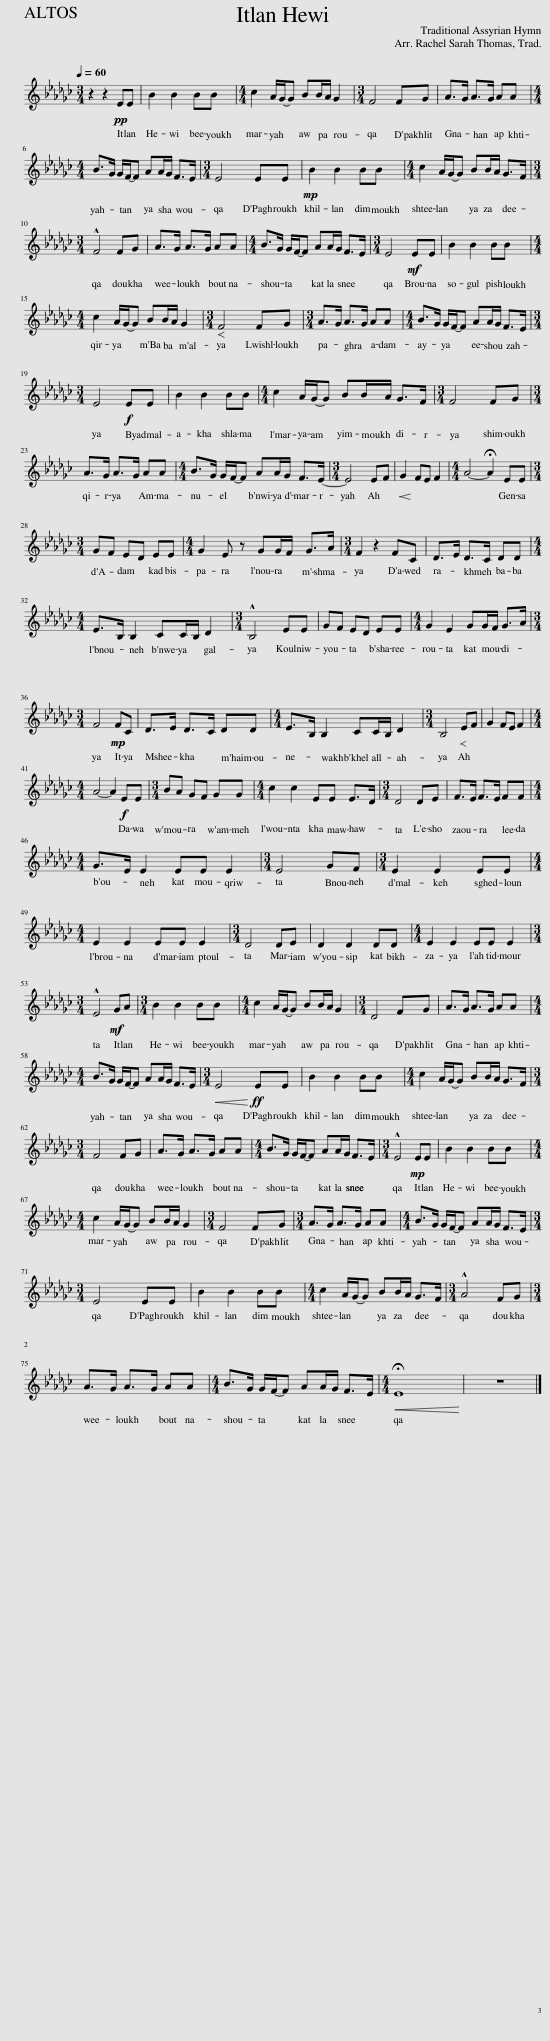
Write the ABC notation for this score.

X:1
L:1/8
Q:1/4=60
M:3/4
I:linebreak $
K:Ebmin
V:1 treble
V:1
 z2 z2!pp! EE | B2 B2 BB |[M:4/4] c2 A/G/-G BB/A/ G2 |[M:3/4] F4 FG |[M:3/4] A>G A>G AA |$ %5
[M:4/4] B>G G/F/-F AA/G/ F>E |[M:3/4] E4 EE |[M:3/4]!mp! B2 B2 BB |[M:4/4] c2 A/G/-G BB/A/ G>F |$[M:3/4] !^!F4 FG | %10
[M:3/4] A>G A>G AA |[M:4/4] B>G G/F/-F AA/G/ F>E |[M:3/4] E4!mf! EE |[M:3/4] B2 B2 BB |$[M:4/4] c2 A/G/-G BB/A/ G2 | %15
[M:3/4] F4 FG |[M:3/4] A>G A>G AA |[M:4/4] B>G G/F/-F AA/G/ F>E |$[M:3/4] E4!f! EE |[M:3/4] B2 B2 BB | %20
[M:4/4] c2 A/G/-G BB/A/ G>F |[M:3/4] F4 FG |$[M:3/4] A>G A>G AA |[M:4/4] B>G G/F/-F AA/G/ F>E- |[M:3/4] E4 EF | %25
!<(! G2!<)! FE F2 |[M:4/4] A4- !fermata!A2 EE |$[M:3/4] GF ED EE |[M:4/4] G2 E z GG/F/ G>A |[M:3/4] F2 z2 FC | %30
[M:3/4] D>E D>C DD |$[M:4/4] E>B, B,2 CC/B,/ D2 |[M:3/4] !^!B,4 EE | GF ED EE |[M:4/4] G2 E2 GG/F/ G>A |$ %35
[M:3/4] F4!mp! FC |[M:3/4] D>E D>C DD |[M:4/4] E>B, B,2 CC/B,/ D2 |[M:3/4] B,4!<(! E!<)!F | G2 FE F2 |$ %40
[M:4/4] A4- A2!f! EE |[M:3/4] BA GF GG |[M:4/4] c2 c2 EE E>D |[M:3/4] D4 DE |[M:3/4] F>E F>E FF |$ %45
[M:4/4] G>E E2 EE E2 |[M:3/4] E4 GF |[M:3/4] E2 E2 EE |$[M:4/4] E2 E2 EE E2 |[M:3/4] D4 DE | %50
[M:3/4] D2 D2 DD |[M:4/4] E2 E2 EE E2 |$[M:3/4] !^!E4!mf! GA |[M:3/4] B2 B2 BB |[M:4/4] c2 A/G/-G BB/A/ G2 | %55
[M:3/4] D4 FG |[M:3/4] A>G A>G AA |$[M:4/4] B>G G/F/-F AA/G/ F>E |[M:3/4]!<(! E4!<)!!ff! EE |[M:3/4] B2 B2 BB | %60
[M:4/4] c2 A/G/-G BB/A/ G>F |$[M:3/4] F4 FG |[M:3/4] A>G A>G AA |[M:4/4] B>G G/F/-F AA/G/ F>E |[M:3/4] !^!E4!mp! EE | %65
[M:3/4] B2 B2 BB |$[M:4/4] c2 A/G/-G BB/A/ G2 |[M:3/4] F4 FG |[M:3/4] A>G A>G AA |[M:4/4] B>G G/F/-F AA/G/ F>E |$ %70
[M:3/4] E4 EE |[M:3/4] B2 B2 BB |[M:4/4] c2 A/G/-G BB/A/ G>F |[M:3/4] !^!A4 FG |$[M:3/4] A>G A>G AA | %75
[M:4/4] B>G G/F/-F AA/G/ F>E |[M:4/4]!<(! !fermata!E8!<)! | z8 |] %78
